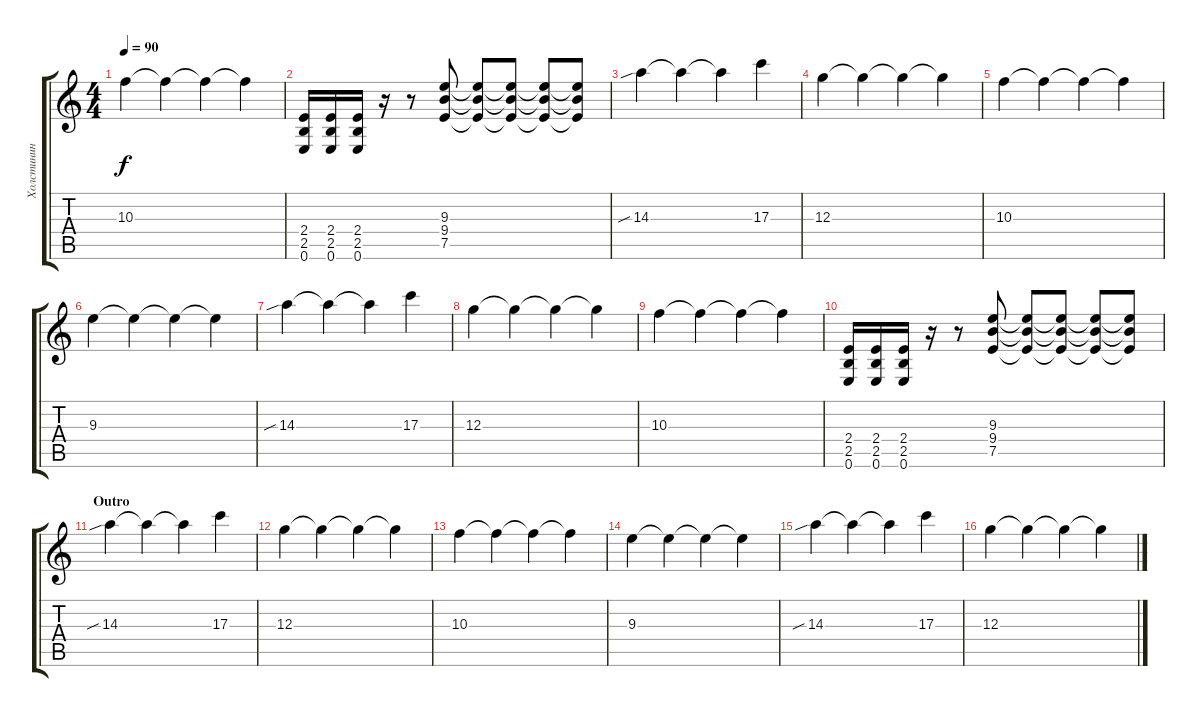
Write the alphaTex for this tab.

\track ("Холстинин (Guitar 2)" "Холстинин ") {instrument distortionguitar}
\staff {score tabs}
\tuning (E4 B3 G3 D3 A2 E2) {hide}
\ts (4 4)
\tempo 90
\clef g2
\ks c
10.3.4{dy f} 10.3{t}.4 10.3{t}.4 10.3{t}.4 |
(2.4 2.5 0.6).16 (2.4 2.5 0.6).16 (2.4 2.5 0.6).16 r.16 r.8 (9.3 9.4 7.5).8 (9.3{t} 9.4{t} 7.5{t}).8 (9.3{t} 9.4{t} 7.5{t}).8 (9.3{t} 9.4{t} 7.5{t}).8 (9.3{t} 9.4{t} 7.5{t}).8 |
14.3{sib}.4 14.3{t}.4 14.3{t}.4 17.3.4 |
12.3.4 12.3{t}.4 12.3{t}.4 12.3{t}.4 |
10.3.4 10.3{t}.4 10.3{t}.4 10.3{t}.4 |
9.3.4 9.3{t}.4 9.3{t}.4 9.3{t}.4 |
14.3{sib}.4 14.3{t}.4 14.3{t}.4 17.3.4 |
12.3.4 12.3{t}.4 12.3{t}.4 12.3{t}.4 |
10.3.4 10.3{t}.4 10.3{t}.4 10.3{t}.4 |
(2.4 2.5 0.6).16 (2.4 2.5 0.6).16 (2.4 2.5 0.6).16 r.16 r.8 (9.3 9.4 7.5).8 (9.3{t} 9.4{t} 7.5{t}).8 (9.3{t} 9.4{t} 7.5{t}).8 (9.3{t} 9.4{t} 7.5{t}).8 (9.3{t} 9.4{t} 7.5{t}).8 |
\section ("" "Outro")
14.3{sib}.4 14.3{t}.4 14.3{t}.4 17.3.4 |
12.3.4 12.3{t}.4 12.3{t}.4 12.3{t}.4 |
10.3.4 10.3{t}.4 10.3{t}.4 10.3{t}.4 |
9.3.4 9.3{t}.4 9.3{t}.4 9.3{t}.4 |
14.3{sib}.4{volume 10} 14.3{t}.4 14.3{t}.4 17.3.4 |
12.3.4{volume 7} 12.3{t}.4 12.3{t}.4 12.3{t}.4
